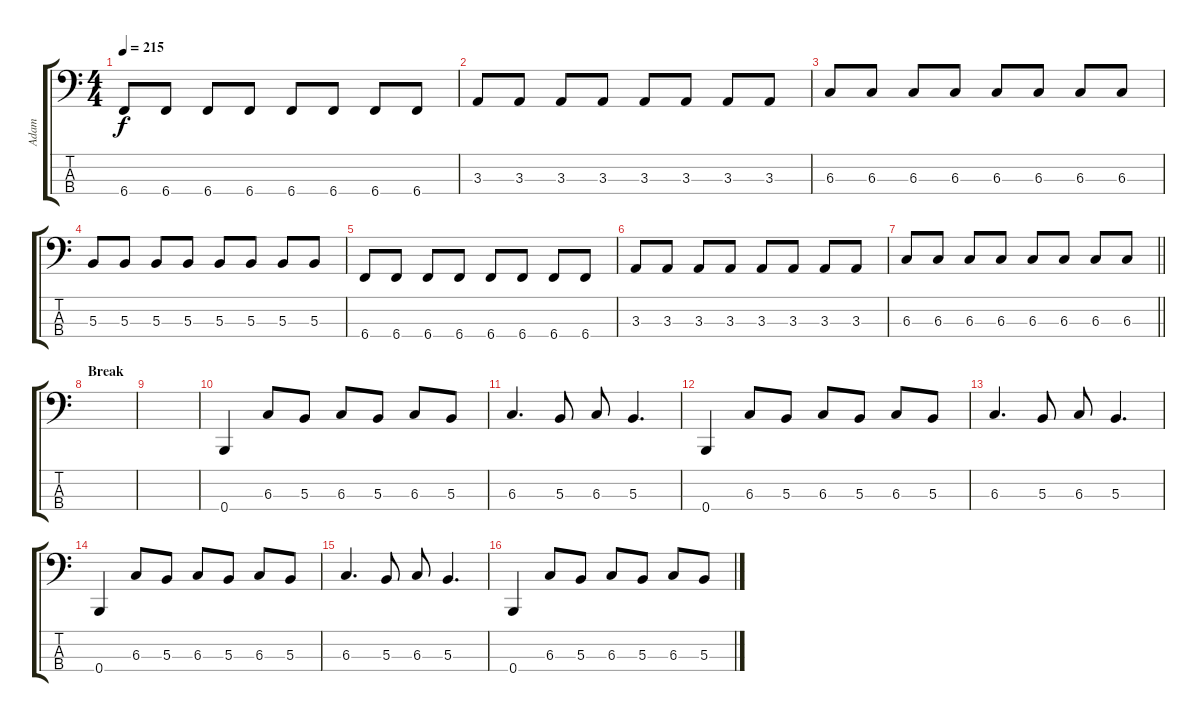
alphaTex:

\track ("Adam" "Adam") {instrument electricbasspick}
\staff {score tabs}
\tuning (E2 B1 Gb1 B0) {hide}
\ts (4 4)
\tempo 215
\clef f4
\ks c
6.4.8{dy f} 6.4.8 6.4.8 6.4.8 6.4.8 6.4.8 6.4.8 6.4.8 |
3.3.8 3.3.8 3.3.8 3.3.8 3.3.8 3.3.8 3.3.8 3.3.8 |
6.3.8 6.3.8 6.3.8 6.3.8 6.3.8 6.3.8 6.3.8 6.3.8 |
5.3.8 5.3.8 5.3.8 5.3.8 5.3.8 5.3.8 5.3.8 5.3.8 |
6.4.8 6.4.8 6.4.8 6.4.8 6.4.8 6.4.8 6.4.8 6.4.8 |
3.3.8 3.3.8 3.3.8 3.3.8 3.3.8 3.3.8 3.3.8 3.3.8 |
\barLineRight lightlight
6.3.8 6.3.8 6.3.8 6.3.8 6.3.8 6.3.8 6.3.8 6.3.8 |
\section ("" "Break")
|
|
0.4.4 6.3.8 5.3.8 6.3.8 5.3.8 6.3.8 5.3.8 |
6.3.4{d} 5.3.8 6.3.8 5.3.4{d} |
0.4.4 6.3.8 5.3.8 6.3.8 5.3.8 6.3.8 5.3.8 |
6.3.4{d} 5.3.8 6.3.8 5.3.4{d} |
0.4.4 6.3.8 5.3.8 6.3.8 5.3.8 6.3.8 5.3.8 |
6.3.4{d} 5.3.8 6.3.8 5.3.4{d} |
0.4.4 6.3.8 5.3.8 6.3.8 5.3.8 6.3.8 5.3.8
